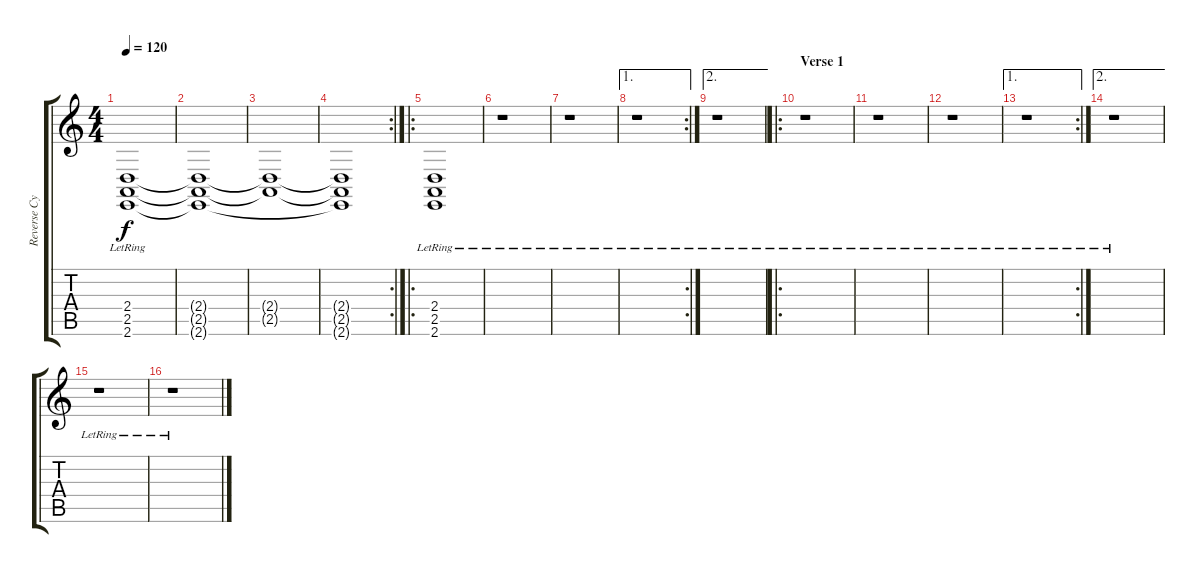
\track ("Reverse Cymbal" "Reverse Cy") {instrument reversecymbal}
\staff {score tabs}
\tuning (D4 A3 F3 C3 G2 D2) {hide}
\ts (4 4)
\tempo 120
\clef g2
\ks c
(2.4{lr} 2.5{lr} 2.6{lr}).1{dy f} |
(2.4{t} 2.5{t} 2.6{t}).1 |
(2.4{t} 2.5{t}).1 |
\rc 2
(2.4{t} 2.5{t} 2.6{t}).1 |
\ro
(2.4{lr} 2.5{lr} 2.6{lr}).1 |
r.1 |
r.1 |
\ae 1
\rc 2
r.1 |
\ae 2
r.1 |
\ro
\section ("" "Verse 1")
r.1 |
r.1 |
r.1 |
\ae 1
\rc 2
r.1 |
\ae 2
r.1 |
r.1 |
r.1
